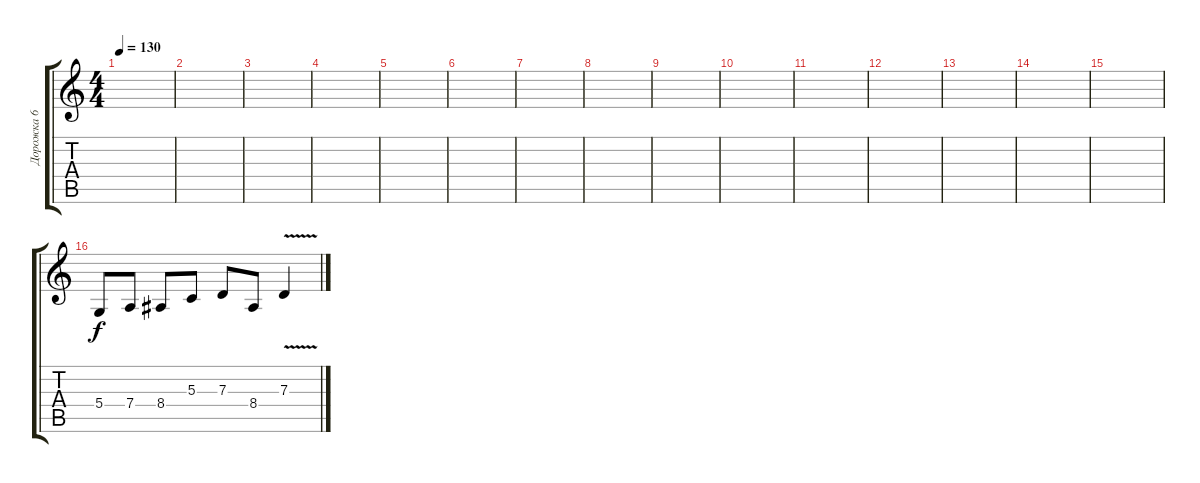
\track ("Дорожка 6" "Дорожка 6") {instrument pad1newage}
\staff {score tabs}
\tuning (E4 B3 G3 D3 A2 E2) {hide}
\ts (4 4)
\tempo 130
\clef g2
\ks c
|
|
|
|
|
|
|
|
|
|
|
|
|
|
|
5.4.8 7.4.8 8.4.8 5.3.8 7.3.8 8.4.8 7.3{v}.4
